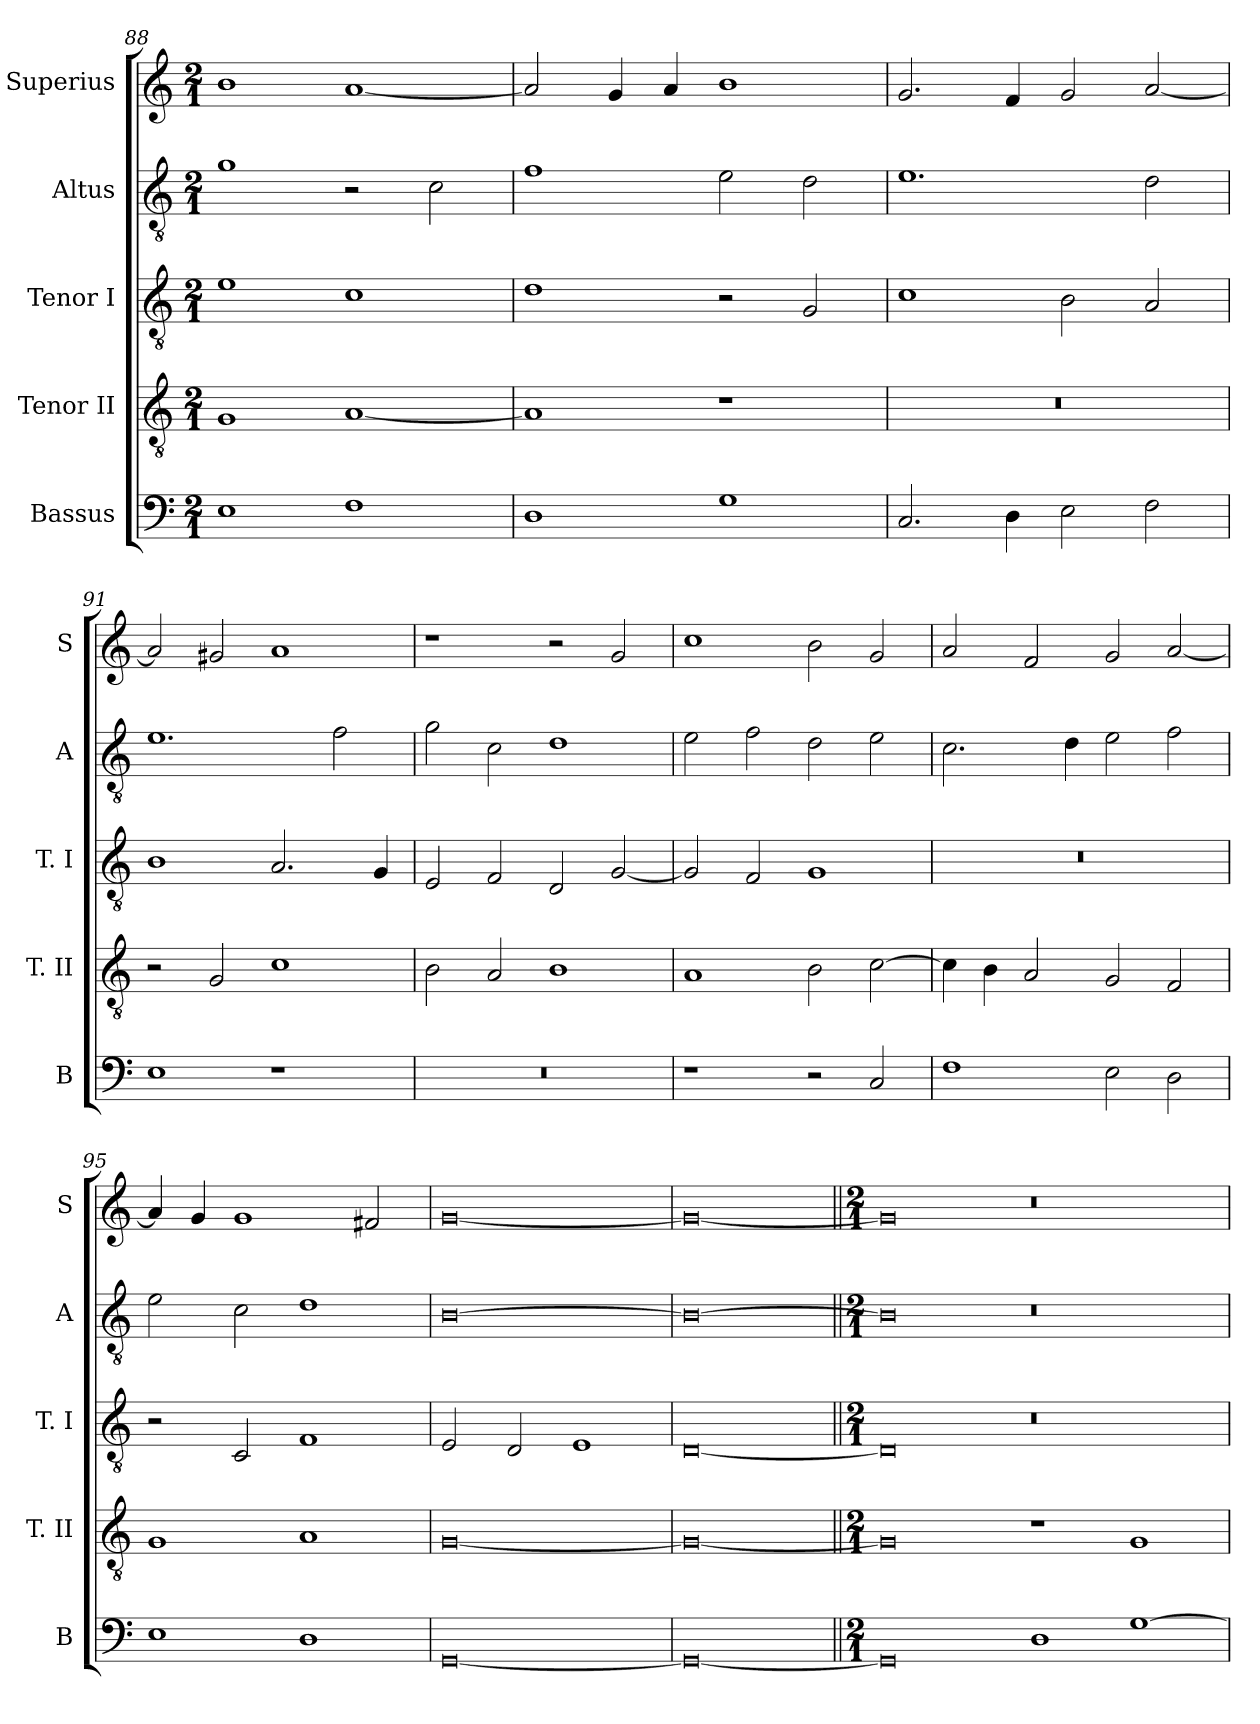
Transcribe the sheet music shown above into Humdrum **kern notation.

**kern	**kern	**kern	**kern	**kern
*part5	*part4	*part3	*part2	*part1
*staff5	*staff4	*staff3	*staff2	*staff1
*I"Bassus	*I"Tenor II	*I"Tenor I	*I"Altus	*I"Superius
*I'B	*I'T. II	*I'T. I	*I'A	*I'S
*clefF4	*clefGv2	*clefGv2	*clefGv2	*clefG2
*k[]	*k[]	*k[]	*k[]	*k[]
*C:	*C:	*C:	*C:	*C:
*M2/1	*M2/1	*M2/1	*M2/1	*M2/1
=88	=88	=88	=88	=88
1E	1G	1e	1g	1b
1F	[1A	1c	2r	[1a
.	.	.	2c	.
=89	=89	=89	=89	=89
1D	1A]	1d	1f	2a]
.	.	.	.	4g
.	.	.	.	4a
1G	1r	2r	2e	1b
.	.	2G	2d	.
=90	=90	=90	=90	=90
2.C	0r	1c	1.e	2.g
4D	.	.	.	4f
2E	.	2B	.	2g
2F	.	2A	2d	[2a
=91	=91	=91	=91	=91
1E	2r	1B	1.e	2a]
.	2G	.	.	2g#X
1r	1c	2.A	.	1a
.	.	.	2f	.
.	.	4G	.	.
=92	=92	=92	=92	=92
0r	2B	2E	2g	1r
.	2A	2F	2c	.
.	1B	2D	1d	2r
.	.	[2G	.	2g
=93	=93	=93	=93	=93
1r	1A	2G]	2e	1cc
.	.	2F	2f	.
2r	2B	1G	2d	2b
2C	[2c	.	2e	2g
=94	=94	=94	=94	=94
1F	4c]	0r	2.c	2a
.	4B	.	.	.
.	2A	.	.	2f
.	.	.	4d	.
2E	2G	.	2e	2g
2D	2F	.	2f	[2a
=95	=95	=95	=95	=95
1E	1G	2r	2e	4a]
.	.	.	.	4g
.	.	2C	2c	1g
1D	1A	1F	1d	.
.	.	.	.	2f#X
=96	=96	=96	=96	=96
[0GG	[0G	2E	[0B	[0g
.	.	2D	.	.
.	.	1E	.	.
=97	=97	=97	=97	=97
0GG_	0G_	[0D	0B_	0g_
=98||	=98||	=98||	=98||	=98||
*M2/1	*M2/1	*M2/1	*M2/1	*M2/1
0GG]	0G]	0D]	0B]	0g]
1D	1r	0r	0r	0r
[1G	1G	.	.	.
=	=	=	=	=
*-	*-	*-	*-	*-
